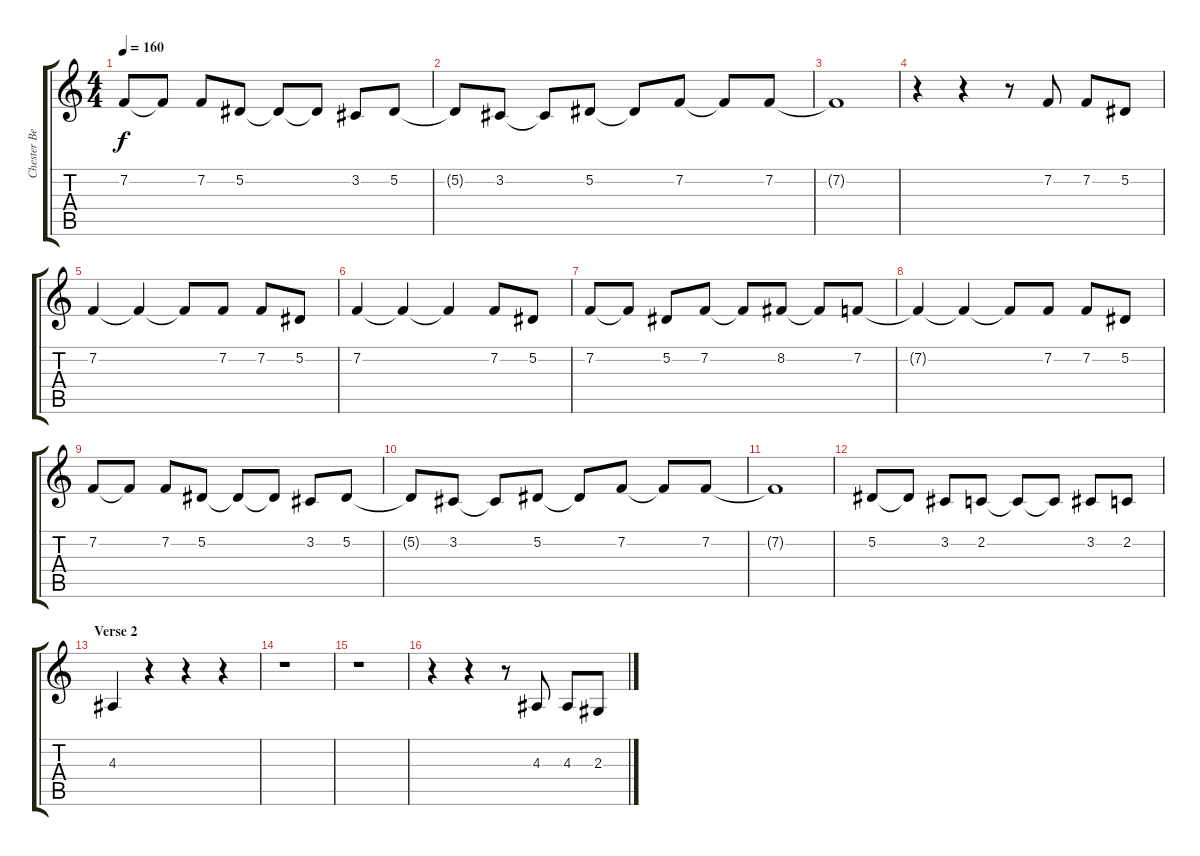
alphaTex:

\track ("Chester Bennington (Vocals)" "Chester Be") {instrument lead1square}
\staff {score tabs}
\tuning (Eb4 Bb3 Gb3 Db3 Ab2 Eb2) {hide}
\ts (4 4)
\tempo 160
\clef g2
\ks c
7.2.8{dy f} 7.2{t}.8 7.2.8 5.2.8 5.2{t}.8 5.2{t}.8 3.2.8 5.2.8 |
5.2{t}.8 3.2.8 3.2{t}.8 5.2.8 5.2{t}.8 7.2.8 7.2{t}.8 7.2.8 |
7.2{t}.1 |
r.4 r.4 r.8 7.2.8 7.2.8 5.2.8 |
7.2.4 7.2{t}.4 7.2{t}.8 7.2.8 7.2.8 5.2.8 |
7.2.4 7.2{t}.4 7.2{t}.4 7.2.8 5.2.8 |
7.2.8 7.2{t}.8 5.2.8 7.2.8 7.2{t}.8 8.2.8 8.2{t}.8 7.2.8 |
7.2{t}.4 7.2{t}.4 7.2{t}.8 7.2.8 7.2.8 5.2.8 |
7.2.8 7.2{t}.8 7.2.8 5.2.8 5.2{t}.8 5.2{t}.8 3.2.8 5.2.8 |
5.2{t}.8 3.2.8 3.2{t}.8 5.2.8 5.2{t}.8 7.2.8 7.2{t}.8 7.2.8 |
7.2{t}.1 |
5.2.8 5.2{t}.8 3.2.8 2.2.8 2.2{t}.8 2.2{t}.8 3.2.8 2.2.8 |
\section ("" "Verse 2")
4.3.4 r.4 r.4 r.4 |
r.1 |
r.1 |
r.4 r.4 r.8 4.3.8 4.3.8 2.3.8
